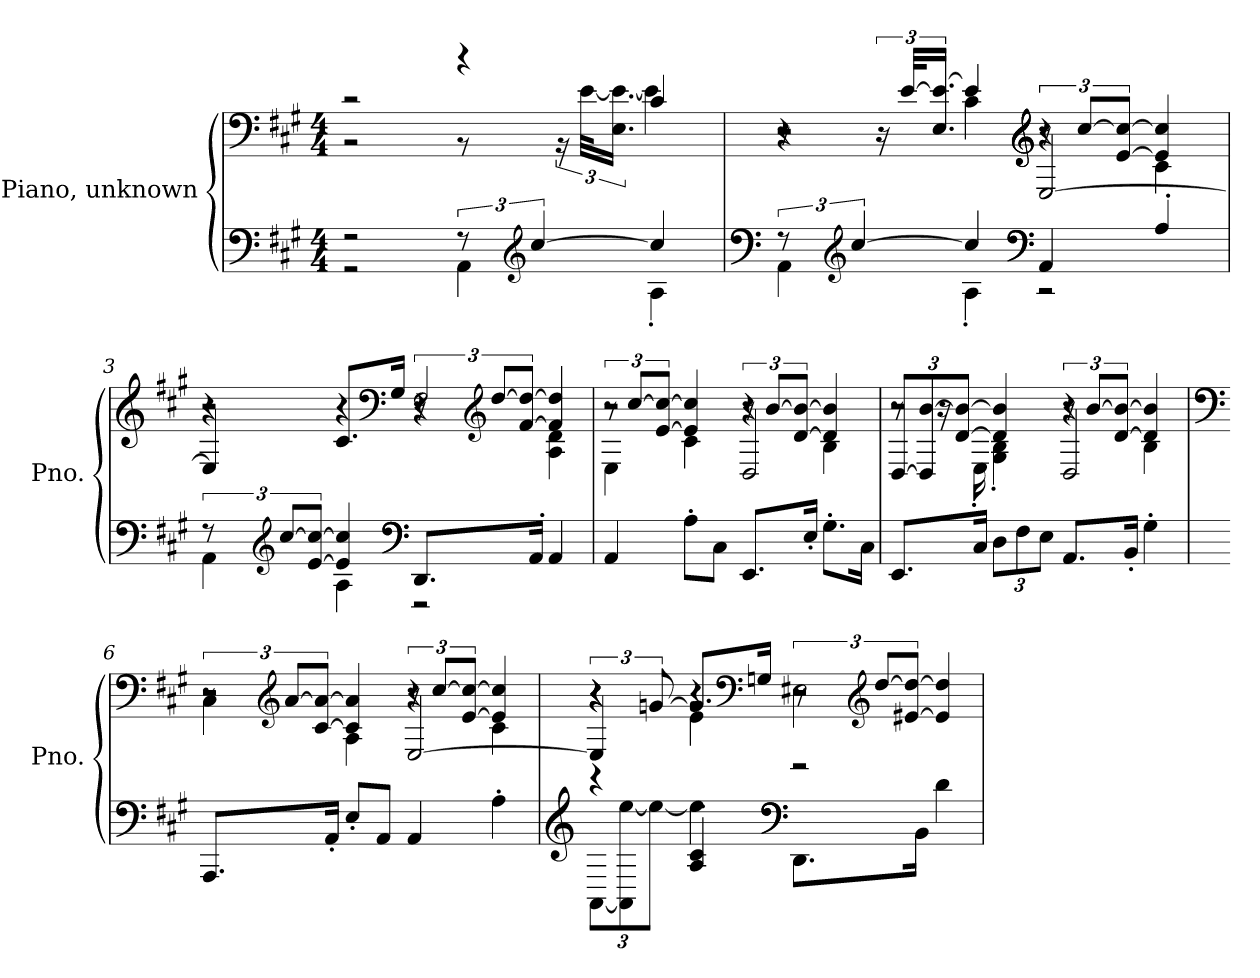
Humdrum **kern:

**kern	**kern
*part1	*part1
*staff2	*staff1
*I"Piano, unknown	*
*I'Pno.	*
*clefF4	*clefF4
*k[f#c#g#]	*k[f#c#g#]
*M4/4	*M4/4
*MM120	*MM120
=1	=1
*^	*^
2r	2r	2r	2r
12r	4AA\	4r	8r
*clefG2	*	*	*
[6cc#/	.	.	.
.	.	.	24r
.	.	.	[48e\KLL
.	.	.	24.E\ 24.e\_JJ
4cc#/]	4A'\	4c#/	4e\]
*	*	*v	*v
=2	=2	=2
*clefF4	*	*
*	*	*^
*	*	*	*^
12r	4AA\	8r	4r	2r
*clefG2	*	*	*	*
[6cc#/	.	.	.	.
.	.	24r	.	.
.	.	[48e/KLL	.	.
.	.	24.E/ 24.e/_JJ	.	.
4cc#/]	4A'\	4e/]	4c#\	.
*clefF4	*	*clefG2	*	*
4AA/	2r	12r	4r	[2E/
.	.	[12cc#/L	.	.
.	.	[12e/ 12cc#/_J	.	.
4A'/	.	4e/] 4cc#/]	4c#\	.
!!LO:LB:g=z	!!	!!
=3	=3	=3	=3	=3
12r	4AA\	4r	2r	4E/]
*clefG2	*	*	*	*
[12cc#/L	.	.	.	.
[12e/ 12cc#/_J	.	.	.	.
4e/] 4cc#/]	4A\	8.c#/L	.	4r
*	*	*clefF4	*	*
.	.	16G#/Jk	.	.
*clefF4	*	*	*	*
8.DD/L	2r	12r	4r	2F#/
*	*	*clefG2	*	*
.	.	[12dd/L	.	.
.	.	[12f#/ 12dd/_J	.	.
16AA'/Jk	.	.	.	.
4AA/	.	4f#/] 4dd/]	4A\ 4d\	.
*v	*v	*	*	*
=4	=4	=4	=4
4AA/	12r	4E\	2r
.	[12cc#/L	.	.
.	[12e/ 12cc#/_J	.	.
8A'\L	4e/] 4cc#/]	4c#\	.
8C#\J	.	.	.
8.EE/L	12r	4r	2D/
.	[12b/L	.	.
.	[12d/ 12b/_J	.	.
16E'/Jk	.	.	.
8.G#'\L	4d/] 4b/]	4B\	.
16C#\Jk	.	.	.
!!LO:LB:g=z	!!	!!
=5	=5	=5	=5
*	*Xbrackettup	*	*
8.EE/L	[12D/L	8r	2r
.	12D/] [12b/	.	.
.	.	16r	.
.	[12d/ 12b/_J	.	.
16C#/Jk	.	16E'\	.
*Xbrackettup	*	*	*
12D\L	4d/] 4b/]	4G#\' 4B\'	.
12F#\	.	.	.
12E\J	.	.	.
*	*brackettup	*	*
8.AA/L	12r	4r	2D/
.	[12b/L	.	.
.	[12d/ 12b/_J	.	.
16BB'/Jk	.	.	.
4G#'\	4d/] 4b/]	4B\	.
=6	=6	=6	=6
*	*clefF4	*	*
8.AAA/L	12r	4C#\	2r
*	*clefG2	*	*
.	[12a/L	.	.
.	[12c#/ 12a/_J	.	.
16AA'/Jk	.	.	.
8E'/L	4c#/] 4a/]	4A\	.
8AA/J	.	.	.
4AA/	12r	4r	[2E/
.	[12cc#/L	.	.
.	[12e/ 12cc#/_J	.	.
4A'\	4e/] 4cc#/]	4c#\	.
!!LO:LB:g=z	!!	!!
=7	=7	=7	=7
*clefG2	*	*	*
*^	*	*	*
4r	[12AA\L	6r	4r	4E/]
.	12AA\] [12ee\	.	.	.
.	12ee\J_	[12gn/	.	.
4A/' 4c#/'	4ee\]	8.g/L]	4e\	4r
*	*	*clefF4	*	*
.	.	16Gn/Jk	.	.
*clefF4	*	*	*	*
2r	8.DD\L	12r	2E#X\	2r
*	*	*clefG2	*	*
.	.	[12dd/L	.	.
.	.	[12e#X/ 12dd/_J	.	.
.	16BB\Jk	.	.	.
.	4d\	4e#/] 4dd/]	.	.
*v	*v	*	*	*
*	*v	*v	*v
=	=
*-	*-
